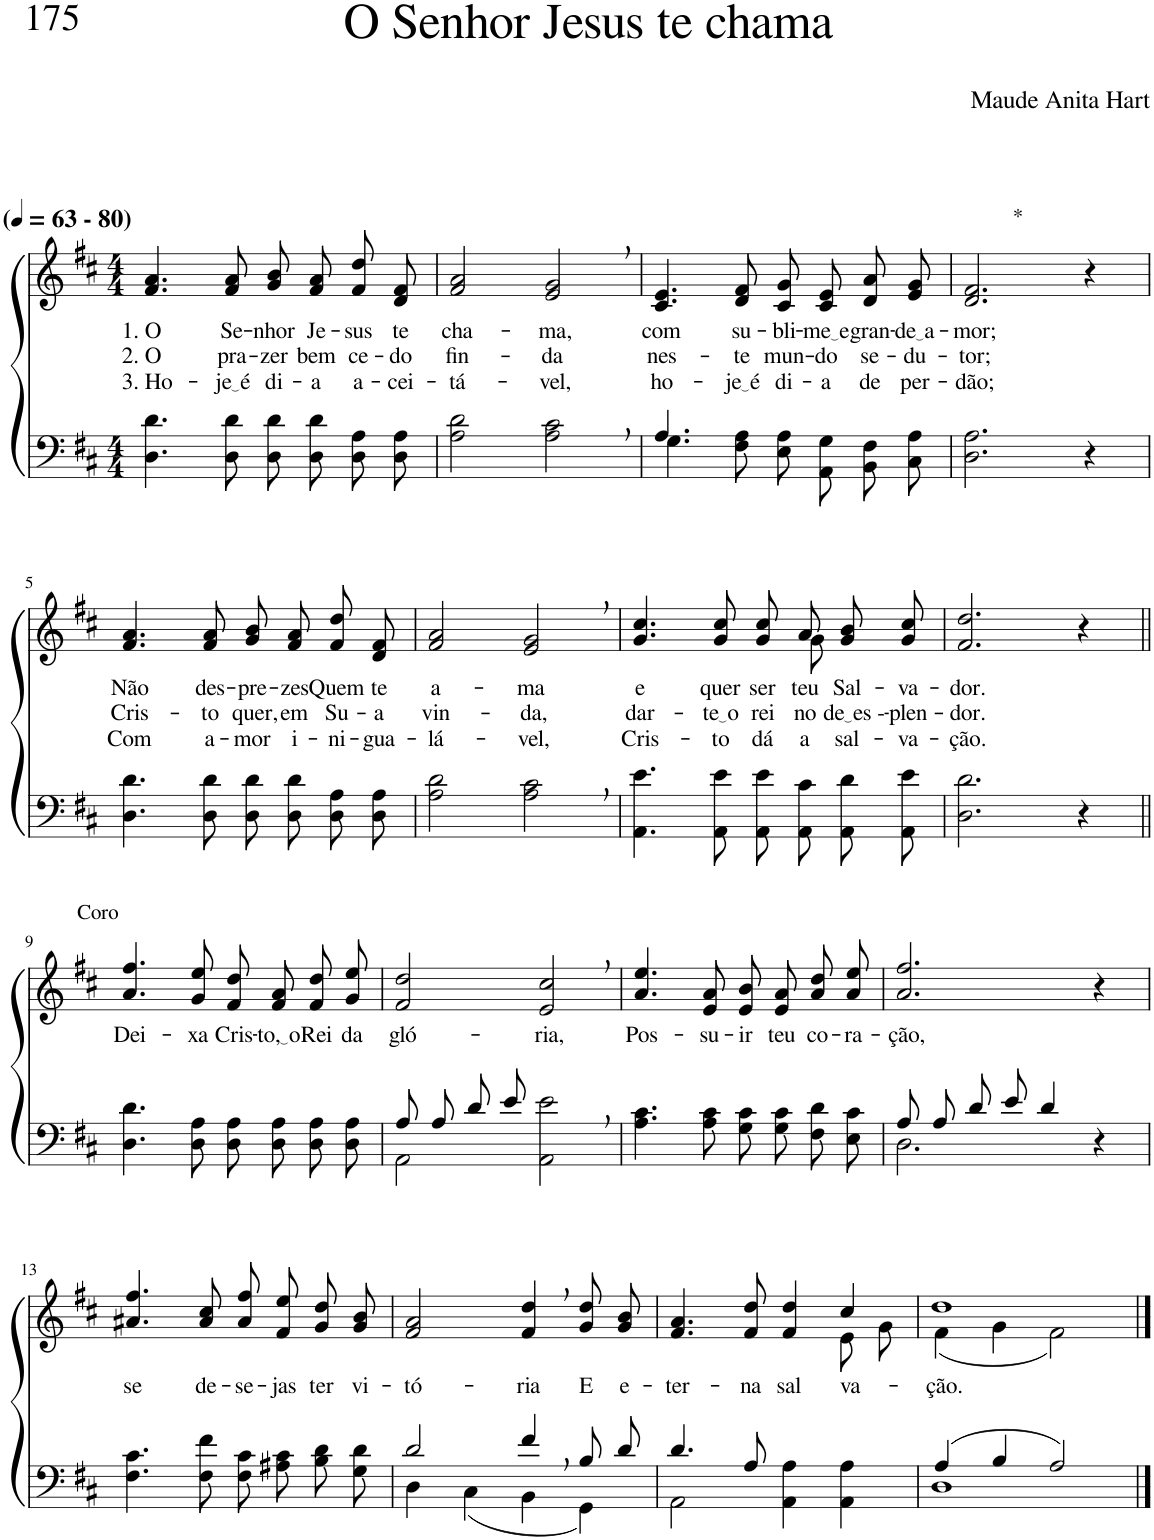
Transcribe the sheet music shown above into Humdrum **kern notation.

**kern	**kern	**text	**text	**text
*part2	*part1	*part1	*part1	*part1
*staff2	*staff1	*staff1	*staff1	*staff1
*I"Parte III e IV	*I"Parte I e II	*	*	*
*clefF4	*clefG2	*	*	*
*Trd1c2	*Trd1c2	*	*	*
*k[f#c#]	*k[f#c#]	*	*	*
*M4/4	*M4/4	*	*	*
*MM63	*MM63	*	*	*
=1	=1	=1	=1	=1
!	!LO:TX:a:B:t=(	!	!	!
!	!LO:TX:a:B:t=- 80)	!	!	!
!	!	!LO:LY:b	!LO:LY:b	!LO:LY:b
4.D\ 4.d\	4.f#/ 4.a/	1. O	2. O	3. Ho-
!	!	!LO:LY:b	!LO:LY:b	!LO:LY:b
8D\ 8d\	8f#/ 8a/	Se-	pra-	je é
!	!	!LO:LY:b	!LO:LY:b	!LO:LY:b
8D\ 8d\L	8g/ 8b/L	-nhor	-zer	di-
!	!	!LO:LY:b	!LO:LY:b	!LO:LY:b
8D\ 8d\J	8f#/ 8a/J	Je-	bem	-a
!	!	!LO:LY:b	!LO:LY:b	!LO:LY:b
8D\ 8A\L	8f#/ 8dd/L	-sus	ce-	a-
!	!	!LO:LY:b	!LO:LY:b	!LO:LY:b
8D\ 8A\J	8d/ 8f#/J	te	-do	-cei-
=2	=2	=2	=2	=2
!	!	!LO:LY:b	!LO:LY:b	!LO:LY:b
2A\ 2d\	2f#/ 2a/	cha-	fin-	-tá-
!	!	!LO:LY:b	!LO:LY:b	!LO:LY:b
2A\, 2c#\,	2e/, 2g/,	-ma,	-da	-vel,
=3	=3	=3	=3	=3
*^	*	*	*	*
!	!	!	!LO:LY:b	!LO:LY:b	!LO:LY:b
4.A/	4.G\	4.c#/ 4.e/	com	nes-	ho-
!	!	!	!LO:LY:b	!LO:LY:b	!LO:LY:b
2ryy	8F#\ 8A\	8d/ 8f#/	su-	-te	je é
!	!	!	!LO:LY:b	!LO:LY:b	!LO:LY:b
.	8E\ 8A\L	8c#/ 8g/L	-bli-	mun-	di-
!	!	!	!LO:LY:b	!LO:LY:b	!LO:LY:b
.	8AA\ 8G\J	8c#/ 8e/J	me e	-do	-a
!	!	!	!LO:LY:b	!LO:LY:b	!LO:LY:b
.	8BB\ 8F#\L	8d/ 8a/L	gran-	se-	de
!	!	!	!LO:LY:b	!LO:LY:b	!LO:LY:b
8ryy	8C#\ 8A\J	8e/ 8g/J	de a	-du-	per-
=4	=4	=4	=4	=4	=4
!	!	!LO:TX:a:t=*	!	!	!
!	!	!	!LO:LY:b	!LO:LY:b	!LO:LY:b
*v	*v	*	*	*	*
2.D\ 2.A\	2.d/ 2.f#/	-mor;	-tor;	-dão;
4r	4r	.	.	.
!!LO:LB:g=z
=5	=5	=5	=5	=5
!	!	!LO:LY:b	!LO:LY:b	!LO:LY:b
4.D\ 4.d\	4.f#/ 4.a/	Não	Cris-	Com
!	!	!LO:LY:b	!LO:LY:b	!LO:LY:b
8D\ 8d\	8f#/ 8a/	des-	-to	a-
!	!	!LO:LY:b	!LO:LY:b	!LO:LY:b
8D\ 8d\L	8g/ 8b/L	-pre-	quer,	-mor
!	!	!LO:LY:b	!LO:LY:b	!LO:LY:b
8D\ 8d\J	8f#/ 8a/J	-zes	em	i-
!	!	!LO:LY:b	!LO:LY:b	!LO:LY:b
8D\ 8A\L	8f#/ 8dd/L	Quem	Su-	-ni-
!	!	!LO:LY:b	!LO:LY:b	!LO:LY:b
8D\ 8A\J	8d/ 8f#/J	te	-a	-gua-
=6	=6	=6	=6	=6
!	!	!LO:LY:b	!LO:LY:b	!LO:LY:b
2A\ 2d\	2f#/ 2a/	a-	vin-	-lá-
!	!	!LO:LY:b	!LO:LY:b	!LO:LY:b
2A\, 2c#\,	2e/, 2g/,	-ma	-da,	-vel,
=7	=7	=7	=7	=7
!	!	!LO:LY:b	!LO:LY:b	!LO:LY:b
*	*^	*	*	*
4.AA\ 4.e\	4.g/ 4.cc#/	8ryy	e	dar-	Cris-
!	!	!	!LO:LY:b	!LO:LY:b	!LO:LY:b
*	*v	*v	*	*	*
8AA\ 8e\	8g/ 8cc#/	quer	te o	-to
!	!	!LO:LY:b	!LO:LY:b	!LO:LY:b
8AA\ 8e\L	8g/ 8cc#/L	ser	rei-	dá
*	*^	*	*	*
!	!	!	!LO:LY:b	!LO:LY:b	!LO:LY:b
8AA\ 8c#\J	8a/J	8g\	teu	-no	a
!	!	!	!LO:LY:b	!LO:LY:b	!LO:LY:b
8AA\ 8d\L	8g/ 8b/L	4ryy	Sal-	de es -	sal-
!	!	!	!LO:LY:b	!LO:LY:b	!LO:LY:b
8AA\ 8e\J	8g/ 8cc#/J	.	-va-	-plen-	-va-
*	*v	*v	*	*	*
=8	=8	=8	=8	=8
!	!	!LO:LY:b	!LO:LY:b	!LO:LY:b
2.D\ 2.d\	2.f#/ 2.dd/	-dor.	-dor.	-ção.
4r	4r	.	.	.
!!LO:LB:g=z
=9||	=9||	=9||	=9||	=9||
!	!LO:TX:a:t=Coro	!	!	!
!	!	!LO:LY:b	!	!
4.D\ 4.d\	4.a/ 4.ff#/	Dei-	.	.
!	!	!LO:LY:b	!	!
8D\ 8A\	8g/ 8ee/	-xa	.	.
!	!	!LO:LY:b	!	!
8D\ 8A\L	8f#/ 8dd/L	Cris-	.	.
!	!	!LO:LY:b	!	!
8D\ 8A\J	8f#/ 8a/J	to, o	.	.
!	!	!LO:LY:b	!	!
8D\ 8A\L	8f#\ 8dd\L	Rei	.	.
!	!	!LO:LY:b	!	!
8D\ 8A\J	8g\ 8ee\J	da	.	.
=10	=10	=10	=10	=10
*^	*	*	*	*
!	!	!	!LO:LY:b	!	!
8A/L	2AA\	2f#/ 2dd/	gló-	.	.
8A/J	.	.	.	.	.
8d/L	.	.	.	.	.
8e/J	.	.	.	.	.
!	!	!	!LO:LY:b	!	!
2ryy	2AA\ 2e\	2e/, 2cc#/,	-ria,	.	.
=11	=11	=11	=11	=11	=11
!	!	!	!LO:LY:b	!	!
*v	*v	*	*	*	*
4.A\ 4.c#\	4.a/ 4.ee/	Pos-	.	.
!	!	!LO:LY:b	!	!
8A\ 8c#\	8e/ 8a/	-su-	.	.
!	!	!LO:LY:b	!	!
8G\ 8c#\L	8e/ 8b/L	-ir	.	.
!	!	!LO:LY:b	!	!
8G\ 8c#\J	8e/ 8a/J	teu	.	.
!	!	!LO:LY:b	!	!
8F#\ 8d\L	8a\ 8dd\L	co-	.	.
!	!	!LO:LY:b	!	!
8E\ 8c#\J	8a\ 8ee\J	-ra-	.	.
=12	=12	=12	=12	=12
*^	*	*	*	*
!	!	!	!LO:LY:b	!	!
8A/L	2.D\	2.a/ 2.ff#/	-ção,	.	.
8A/J	.	.	.	.	.
8d/L	.	.	.	.	.
8e/J	.	.	.	.	.
4d/	.	.	.	.	.
4r	4ryy	4r	.	.	.
!!LO:LB:g=z
=13	=13	=13	=13	=13	=13
!	!	!	!LO:LY:b	!	!
*v	*v	*	*	*	*
4.F#\ 4.c#\	4.a#X/ 4.ff#/	se	.	.
!	!	!LO:LY:b	!	!
8F#\ 8f#\	8a#/ 8cc#/	de-	.	.
!	!	!LO:LY:b	!	!
8F#\ 8c#\L	8a#\ 8ff#\L	-se-	.	.
!	!	!LO:LY:b	!	!
8A#X\ 8c#\J	8f#\ 8ee\J	-jas	.	.
!	!	!LO:LY:b	!	!
8B\ 8d\L	8g/ 8dd/L	ter	.	.
!	!	!LO:LY:b	!	!
8G\ 8d\J	8g/ 8b/J	vi-	.	.
=14	=14	=14	=14	=14
*^	*	*	*	*
!	!	!	!LO:LY:b	!	!
2d/	4D\	2f#/ 2a/	-tó-	.	.
.	(4C#\	.	.	.	.
!	!	!	!LO:LY:b	!	!
4f#,/	4BB\	4f#/, 4dd/,	-ria	.	.
!	!	!	!LO:LY:b	!	!
8B/L	4GG\)	8g/ 8dd/L	E	.	.
!	!	!	!LO:LY:b	!	!
8d/J	.	8g/ 8b/J	e-	.	.
=15	=15	=15	=15	=15	=15
!	!	!	!LO:LY:b	!	!
*	*	*^	*	*	*
4.d/	2AA\	4.f#/ 4.a/	2.ryy	-ter-	.	.
!	!	!	!	!LO:LY:b	!	!
8A/	.	8f#/ 8dd/	.	-na	.	.
!	!	!	!	!LO:LY:b	!	!
2ryy	4AA\ 4A\	4f#/ 4dd/	.	sal-	.	.
!	!	!	!	!LO:LY:b	!	!
.	4AA\ 4A\	4cc#/	8e\L	-va-	.	.
.	.	.	8g\J	.	.	.
=16	=16	=16	=16	=16	=16	=16
!	!	!	!	!LO:LY:b	!	!
(4A/	1D	1dd	(4f#\	-ção.	.	.
4B/	.	.	4g\	.	.	.
2A/)	.	.	2f#\)	.	.	.
*v	*v	*	*	*	*	*
*	*v	*v	*	*	*
==	==	==	==	==
*-	*-	*-	*-	*-
